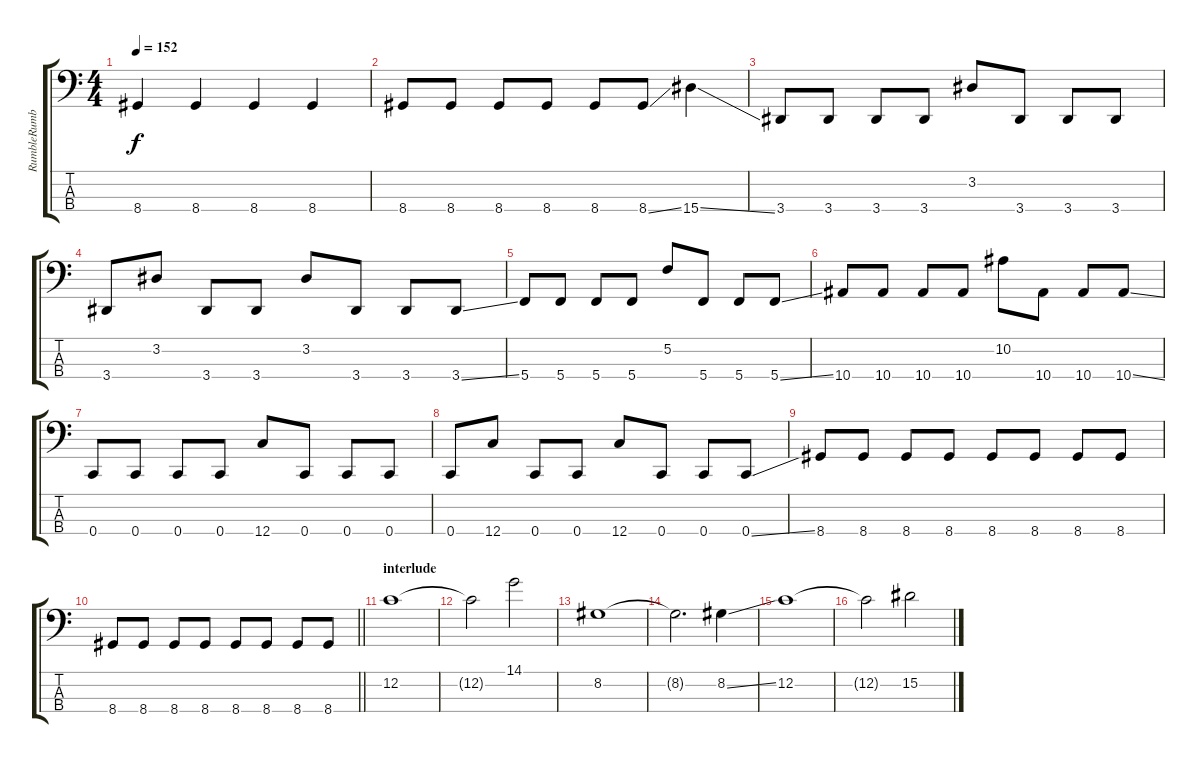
\track ("RumbleRumble" "RumbleRumb") {instrument electricbassfinger}
\staff {score tabs}
\tuning (F2 C2 G1 C1) {hide}
\ts (4 4)
\tempo 152
\clef f4
\ks c
8.4.4{dy f} 8.4.4 8.4.4 8.4.4 |
8.4.8 8.4.8 8.4.8 8.4.8 8.4.8 8.4{ss}.8 15.4{ss}.4 |
3.4.8 3.4.8 3.4.8 3.4.8 3.2.8 3.4.8 3.4.8 3.4.8 |
3.4.8 3.2.8 3.4.8 3.4.8 3.2.8 3.4.8 3.4.8 3.4{ss}.8 |
5.4.8 5.4.8 5.4.8 5.4.8 5.2.8 5.4.8 5.4.8 5.4{ss}.8 |
10.4.8 10.4.8 10.4.8 10.4.8 10.2.8 10.4.8 10.4.8 10.4{ss}.8 |
0.4.8 0.4.8 0.4.8 0.4.8 12.4.8 0.4.8 0.4.8 0.4.8 |
0.4.8 12.4.8 0.4.8 0.4.8 12.4.8 0.4.8 0.4.8 0.4{ss}.8 |
8.4.8 8.4.8 8.4.8 8.4.8 8.4.8 8.4.8 8.4.8 8.4.8 |
\barLineRight lightlight
8.4.8 8.4.8 8.4.8 8.4.8 8.4.8 8.4.8 8.4.8 8.4.8 |
\section ("" "interlude")
12.2.1{instrument electricbassfinger} |
12.2{t}.2 14.1.2 |
8.2.1 |
8.2{t}.2{d} 8.2{ss}.4 |
12.2.1 |
12.2{t}.2 15.2{ss}.2
